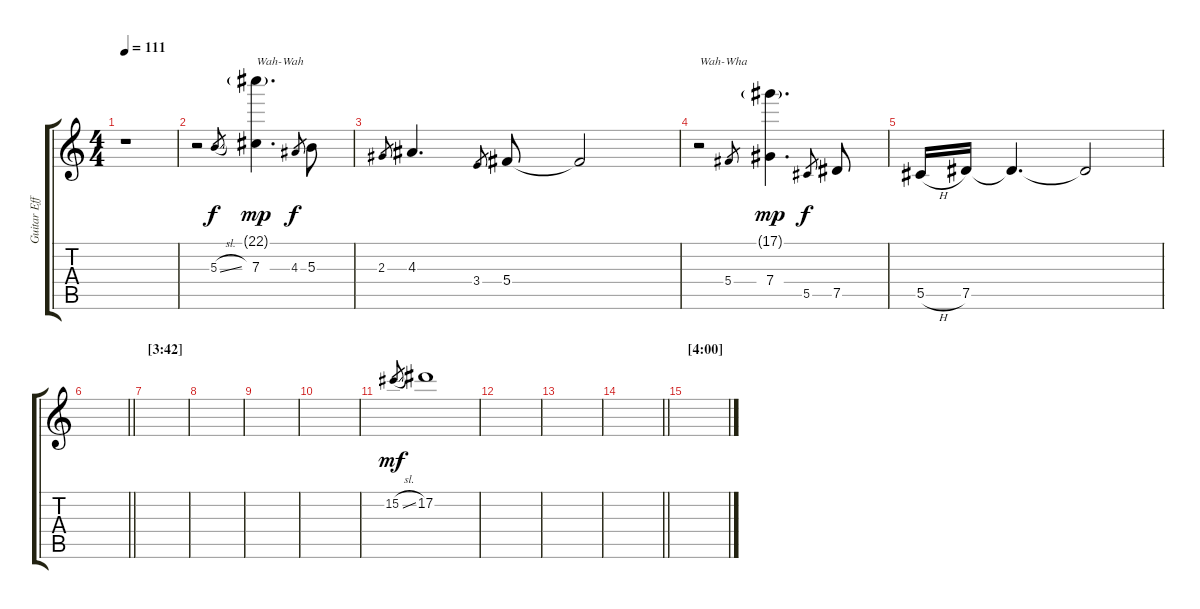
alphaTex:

\track ("Guitar Effects" "Guitar Eff") {instrument overdrivenguitar}
\staff {score tabs}
\tuning (Eb4 Bb3 Gb3 Db3 Ab2 Eb2) {hide}
\ts (4 4)
\tempo 111
\clef g2
\ks c
r.1{dy f volume 9 instrument overdrivenguitar} |
r.2 5.3{sl}.8{gr} (22.1{g} 7.3).4{d txt "Wah-Wah" dy mp} 4.3.8{gr dy f} 5.3.8{volume 11 instrument overdrivenguitar} |
2.3.8{gr} 4.3.4{d} 3.4.8{gr} 5.4.8 5.4{t}.2 |
r.2{txt "Wah-Wha" volume 9} 5.4.8{gr} (17.1{g} 7.4).4{d dy mp} 5.5.8{gr dy f} 7.5.8{volume 11} |
5.5{h}.16 7.5.16 7.5{t}.4{d} 7.5{t}.2 |
\barLineRight lightlight
|
\section ("" "[3:42]")
|
|
|
|
15.2{sl}.8{gr dy mf} 17.2.1{volume 7 instrument overdrivenguitar} |
|
|
\barLineRight lightlight
|
\section ("" "[4:00]")
